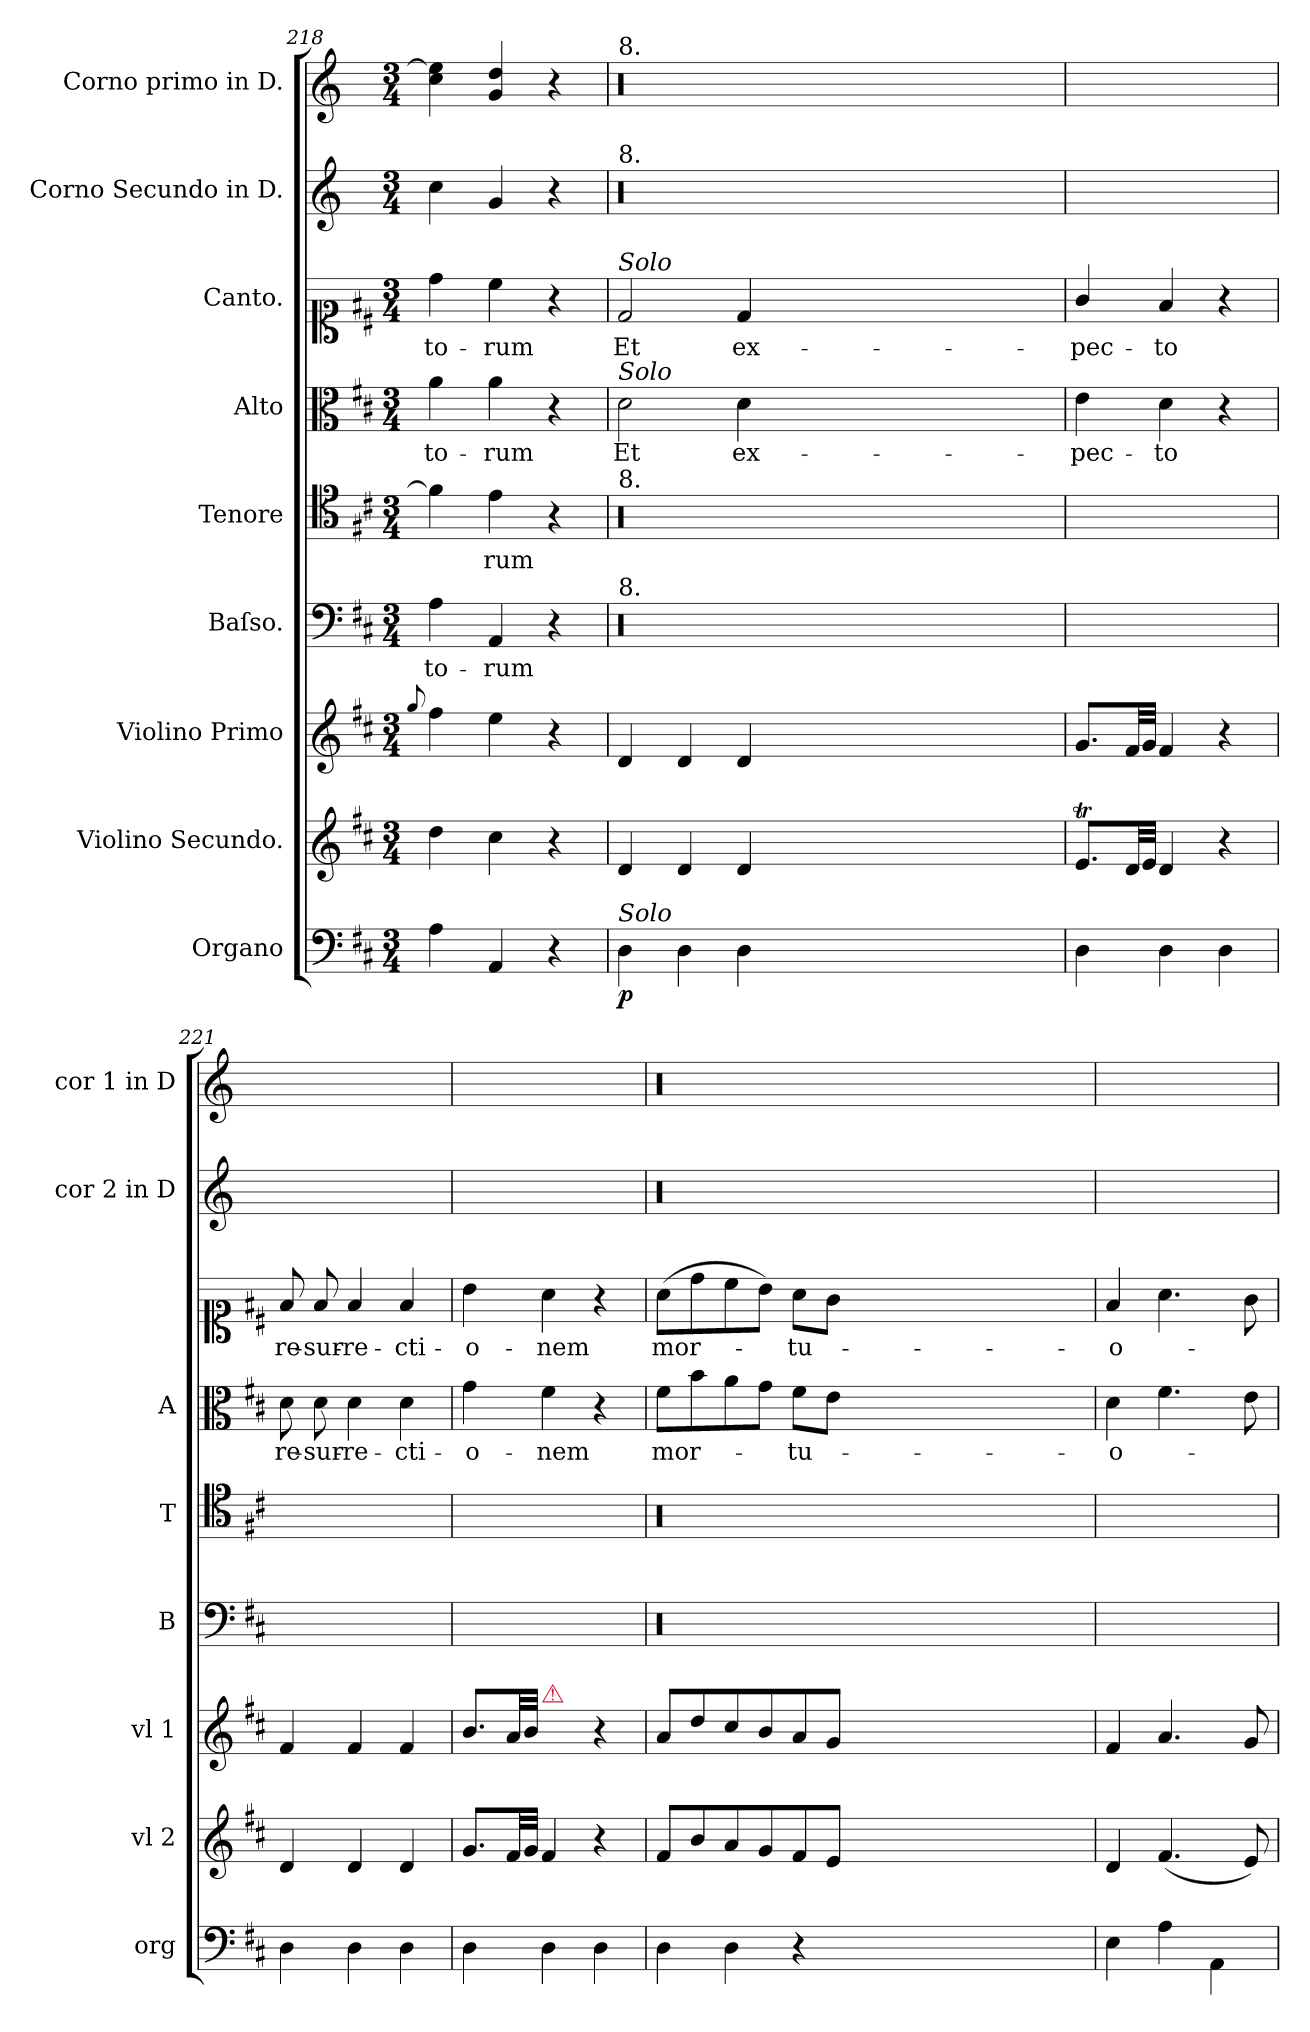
**kern	**dynam	**kern	**dynam	**kern	**dynam	**kern	**text	**kern	**text	**kern	**text	**kern	**text	**kern	**kern
*part9	*part9	*part8	*part8	*part7	*part7	*part6	*part6	*part5	*part5	*part4	*part4	*part3	*part3	*part2	*part1
*staff9	*staff9	*staff8	*staff8	*staff7	*staff7	*staff6	*staff6	*staff5	*staff5	*staff4	*staff4	*staff3	*staff3	*staff2	*staff1
*I"Organo	*	*I"Violino Secundo.	*	*I"Violino Primo	*	*I"Baſso.	*	*I"Tenore	*	*I"Alto	*	*I"Canto.	*	*I"Corno Secundo in D.	*I"Corno primo in D.
*I'org	*	*I'vl 2	*	*I'vl 1	*	*I'B	*	*I'T	*	*I'A	*	*	*	*I'cor 2 in D	*I'cor 1 in D
*clefF4	*	*clefG2	*	*clefG2	*	*clefF4	*	*clefC4	*	*clefC3	*	*clefC1	*	*clefG2	*clefG2
*	*	*	*	*	*	*	*	*	*	*	*	*	*	*ITrd6c10	*ITrd6c10
*k[f#c#]	*	*k[f#c#]	*	*k[f#c#]	*	*k[f#c#]	*	*k[f#c#]	*	*k[f#c#]	*	*k[f#c#]	*	*k[f#c#]	*k[f#c#]
*M3/4	*	*M3/4	*	*M3/4	*	*M3/4	*	*M3/4	*	*M3/4	*	*M3/4	*	*M3/4	*M3/4
=218	=218	=218	=218	=218	=218	=218	=218	=218	=218	=218	=218	=218	=218	=218	=218
.	.	.	.	8qqgg/	.	.	.	.	.	.	.	.	.	.	.
4A\	.	4dd\	.	4ff#\	.	4A\	to-	4f#\]	.	4a\	-to-	4dd\	-to-	4d\	4d\ 4f#]\
4AA/	.	4cc#\	.	4ee\	.	4AA/	-rum	4e\	-rum	4a\	-rum	4cc#\	-rum	4A/	4A/ 4e/
4r	.	4r	.	4r	.	4r	.	4r	.	4r	.	4r	.	4r	4r
=219	=219	=219	=219	=219	=219	=219	=219	=219	=219	=219	=219	=219	=219	=219	=219
!	!	!	!	!	!	!	!	!	!	!	!	!	!	!	!LO:TX:a:t=8.
!	!	!	!	!	!	!	!	!	!	!	!	!	!	!LO:TX:a:t=8.	!
!	!	!	!	!	!	!	!	!	!	!	!	!LO:TX:a:i:t=Solo	!	!	!
!	!	!	!	!	!	!	!	!	!	!LO:TX:a:i:t=Solo	!	!	!	!	!
!	!	!	!	!	!	!	!	!LO:TX:a:t=8.	!	!	!	!	!	!	!
!	!	!	!	!	!	!LO:TX:a:t=8.	!	!	!	!	!	!	!	!	!
!LO:TX:a:i:t=Solo	!	!	!	!	!	!	!	!	!	!	!	!	!	!	!
!	!LO:DY:b	!	!LO:DY:b	!	!LO:DY:b	!LO:N:vis=00	!	!LO:N:vis=00	!	!	!	!	!	!LO:N:vis=00	!LO:N:vis=00
4D\	p.	4d/	p&colon;	4d/	p&colon;	0.r	.	0.r	.	2d\	Et	2d/	Et	0.r	0.r
4D\	.	4d/	.	4d/	.	.	.	.	.	.	.	.	.	.	.
4D\	.	4d/	.	4d/	.	.	.	.	.	4d\	ex-	4d/	ex-	.	.
0ryy	.	0ryy	.	0ryy	.	.	.	.	.	0ryy	.	0ryy	.	.	.
4ryy	.	4ryy	.	4ryy	.	.	.	.	.	4ryy	.	4ryy	.	.	.
=220	=220	=220	=220	=220	=220	=220	=220	=220	=220	=220	=220	=220	=220	=220	=220
4D\	.	8.eT/L	.	8.g/L	.	2.ryy	.	2.ryy	.	4e\	-pec-	4g/	-pec-	2.ryy	2.ryy
.	.	32d/LL	.	32f#/LL	.	.	.	.	.	.	.	.	.	.	.
.	.	32e/JJJ	.	32g/JJJ	.	.	.	.	.	.	.	.	.	.	.
4D\	.	4d/	.	4f#/	.	.	.	.	.	4d\	-to	4f#/	-to	.	.
4D\	.	4r	.	4r	.	.	.	.	.	4r	.	4r	.	.	.
=221	=221	=221	=221	=221	=221	=221	=221	=221	=221	=221	=221	=221	=221	=221	=221
4D\	.	4d/	.	4f#/	.	2.ryy	.	2.ryy	.	8d\	re-	8f#/	re-	2.ryy	2.ryy
.	.	.	.	.	.	.	.	.	.	8d\	-sur-	8f#/	-sur-	.	.
4D\	.	4d/	.	4f#/	.	.	.	.	.	4d\	-re-	4f#/	-re-	.	.
4D\	.	4d/	.	4f#/	.	.	.	.	.	4d\	-cti-	4f#/	-cti-	.	.
=222	=222	=222	=222	=222	=222	=222	=222	=222	=222	=222	=222	=222	=222	=222	=222
4D\	.	8.g/L	.	8.b/L	.	2.ryy	.	2.ryy	.	4g\	-o-	4b\	-o-	2.ryy	2.ryy
.	.	32f#/LL	.	32a/LL	.	.	.	.	.	.	.	.	.	.	.
.	.	32g/JJJ	.	32b/JJJ	.	.	.	.	.	.	.	.	.	.	.
!	!	!	!	!LO:TX:a:color=crimson:t=⚠	!	!	!	!	!	!	!	!	!	!	!
4D\	.	4f#/	.	4a/yy	.	.	.	.	.	4f#\	-nem	4a\	-nem	.	.
4D\	.	4r	.	4r	.	.	.	.	.	4r	.	4r	.	.	.
=223	=223	=223	=223	=223	=223	=223	=223	=223	=223	=223	=223	=223	=223	=223	=223
!	!	!	!	!	!	!LO:N:vis=00	!	!LO:N:vis=00	!	!	!	!	!	!LO:N:vis=00	!LO:N:vis=00
4D\	.	8f#/L	.	8a/L	.	0.r	.	0.r	.	8f#\L	mor-	(8a\L	mor-	0.r	0.r
.	.	8b/	.	8dd/	.	.	.	.	.	8b\	.	8dd\	.	.	.
4D\	.	8a/	.	8cc#/	.	.	.	.	.	8a\	.	8cc#\	.	.	.
.	.	8g/	.	8b/	.	.	.	.	.	8g\J	.	8b\J)	.	.	.
4r	.	8f#/	.	8a/	.	.	.	.	.	8f#\L	-tu-	8a\L	-tu-	.	.
.	.	8e/J	.	8g/J	.	.	.	.	.	8e\J	.	8g\J	.	.	.
0ryy	.	0ryy	.	0ryy	.	.	.	.	.	0ryy	.	0ryy	.	.	.
4ryy	.	4ryy	.	4ryy	.	.	.	.	.	4ryy	.	4ryy	.	.	.
=224	=224	=224	=224	=224	=224	=224	=224	=224	=224	=224	=224	=224	=224	=224	=224
4E\	.	4d/	.	4f#/	.	2.ryy	.	2.ryy	.	4d\	-o-	4f#/	-o-	2.ryy	2.ryy
4A\	.	(4.f#/	.	4.a/	.	.	.	.	.	4.f#\	.	4.a\	.	.	.
4AA\	.	.	.	.	.	.	.	.	.	.	.	.	.	.	.
.	.	8e/)	.	8g/	.	.	.	.	.	8e\	.	8g\	.	.	.
=	=	=	=	=	=	=	=	=	=	=	=	=	=	=	=
*-	*-	*-	*-	*-	*-	*-	*-	*-	*-	*-	*-	*-	*-	*-	*-
